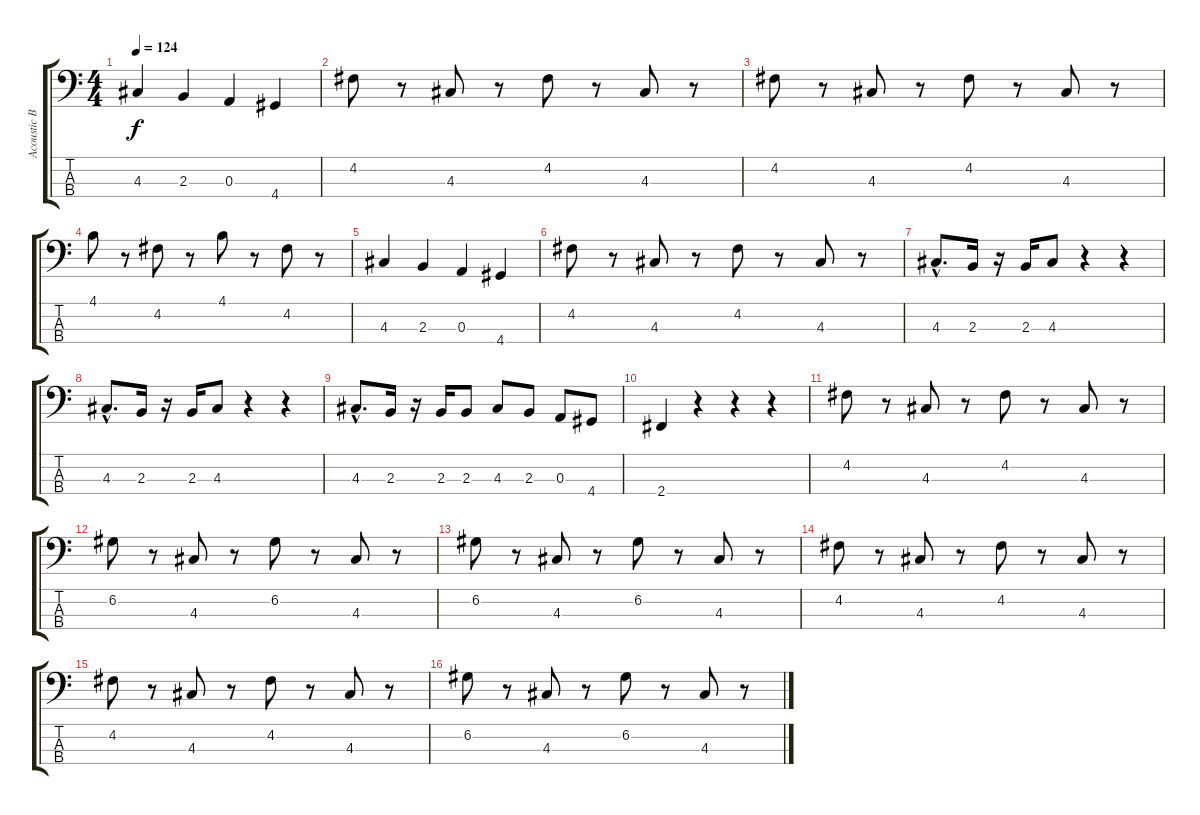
\track ("Acoustic Bass" "Acoustic B") {instrument acousticbass}
\staff {score tabs}
\tuning (G2 D2 A1 E1) {hide}
\ts (4 4)
\tempo 124
\clef f4
\ks c
4.3.4{dy f} 2.3.4 0.3.4 4.4.4 |
4.2.8 r.8 4.3.8 r.8 4.2.8 r.8 4.3.8 r.8 |
4.2.8 r.8 4.3.8 r.8 4.2.8 r.8 4.3.8 r.8 |
4.1.8 r.8 4.2.8 r.8 4.1.8 r.8 4.2.8 r.8 |
4.3.4 2.3.4 0.3.4 4.4.4 |
4.2.8 r.8 4.3.8 r.8 4.2.8 r.8 4.3.8 r.8 |
4.3{hac}.8{d} 2.3.16 r.16 2.3.16 4.3.8 r.4 r.4 |
4.3{hac}.8{d} 2.3.16 r.16 2.3.16 4.3.8 r.4 r.4 |
4.3{hac}.8{d} 2.3.16 r.16 2.3.16 2.3.8 4.3.8 2.3.8 0.3.8 4.4.8 |
2.4.4 r.4 r.4 r.4 |
4.2.8 r.8 4.3.8 r.8 4.2.8 r.8 4.3.8 r.8 |
6.2.8 r.8 4.3.8 r.8 6.2.8 r.8 4.3.8 r.8 |
6.2.8 r.8 4.3.8 r.8 6.2.8 r.8 4.3.8 r.8 |
4.2.8 r.8 4.3.8 r.8 4.2.8 r.8 4.3.8 r.8 |
4.2.8 r.8 4.3.8 r.8 4.2.8 r.8 4.3.8 r.8 |
6.2.8 r.8 4.3.8 r.8 6.2.8 r.8 4.3.8 r.8
